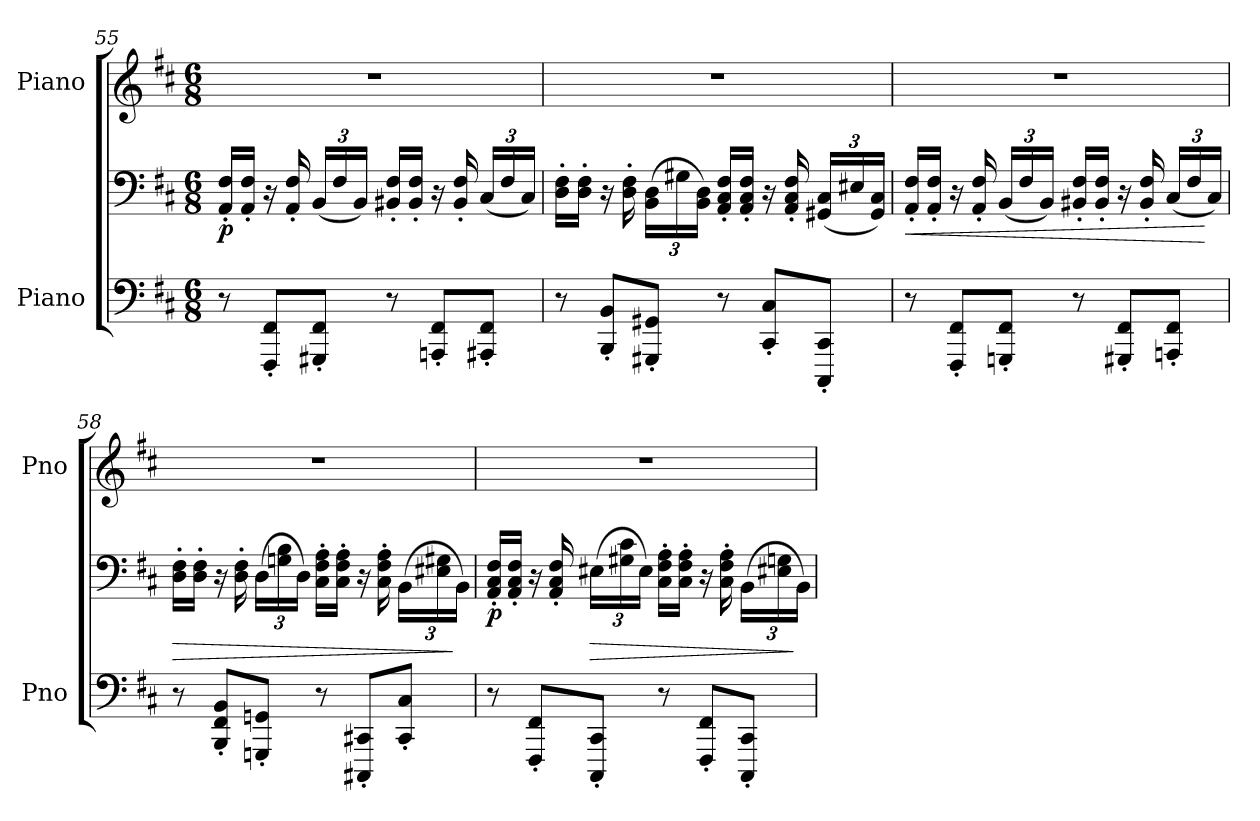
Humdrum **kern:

**kern	**kern	**dynam	**kern
*part2	*part2	*part2	*part1
*staff3	*staff2	*staff2/3	*staff1
*I"Piano	*	*	*I"Piano
*I'Pno	*	*	*I'Pno
*clefF4	*clefF4	*	*clefG2
*k[f#c#]	*k[f#c#]	*	*k[f#c#]
*D:	*D:	*	*D:
*M6/8	*M6/8	*	*M6/8
=55	=55	=55	=55
!	!	!LO:DY:b	!
8r	16AA/' 16F#/'LL	p	2.r
.	16AA/' 16F#/'JJ	.	.
8FFF#/' 8FF#/'L	16r	.	.
.	16AA/' 16F#/'	.	.
*	*Xbrackettup	*	*
8GGG#X/' 8FF#/'J	(24BB/LL	.	.
.	24F#/	.	.
.	24BB/JJ)	.	.
8r	16BB#X/' 16F#/'LL	.	.
.	16BB#/' 16F#/'JJ	.	.
8AAAn/' 8FF#/'L	16r	.	.
.	16BB#/' 16F#/'	.	.
8AAA#X/' 8FF#/'J	(24C#/LL	.	.
.	24F#/	.	.
.	24C#/JJ)	.	.
!!LO:LB:g=z
=56	=56	=56	=56
8r	16D\' 16F#\'LL	.	2.r
.	16D\' 16F#\'JJ	.	.
8BBB/' 8BB/'L	16r	.	.
.	16D\' 16F#\'	.	.
8GGG#X/' 8GG#X/'J	(24BB\ 24D\LL	.	.
.	24G#X\	.	.
.	24BB\ 24D\JJ)	.	.
8r	16AA/' 16C#/' 16F#/'LL	.	.
.	16AA/' 16C#/' 16F#/'JJ	.	.
8CC#/' 8C#/'L	16r	.	.
.	16AA/' 16C#/' 16F#/'	.	.
8CCC#/' 8CC#/'J	(24GG#X/ 24C#/LL	.	.
.	24E#X/	.	.
.	24GG#/ 24C#/JJ)	.	.
=57	=57	=57	=57
!	!	!LO:HP:b	!
8r	16AA/' 16F#/'LL	<	2.r
.	16AA/' 16F#/'JJ	.	.
8FFF#/' 8FF#/'L	16r	.	.
.	16AA/' 16F#/'	.	.
8GGGn/' 8FF#/'J	(24BB/LL	.	.
.	24F#/	.	.
.	24BB/JJ)	.	.
8r	16BB#X/' 16F#/'LL	.	.
.	16BB#/' 16F#/'JJ	.	.
8GGG#X/' 8FF#/'L	16r	.	.
.	16BB#/' 16F#/'	.	.
8AAAn/' 8FF#/'J	(24C#/LL	.	.
.	24F#/	.	.
.	24C#/JJ)	[	.
!!LO:LB:g=z
=58	=58	=58	=58
!	!	!LO:HP:b	!
8r	16D\' 16F#\'LL	>	2.r
.	16D\' 16F#\'JJ	.	.
8BBB/' 8FF#/' 8BB/'L	16r	.	.
.	16D\' 16F#\'	.	.
8GGGn/' 8GGn/'J	(24D\LL	.	.
.	24Gn\ 24B\	.	.
.	24D\JJ)	.	.
8r	16C#\' 16F#\' 16A\'LL	.	.
.	16C#\' 16F#\' 16A\'JJ	.	.
8CCC#X/' 8CC#X/'L	16r	.	.
.	16C#\' 16F#\' 16A\'	.	.
8CC#/' 8C#/'J	(24BB\LL	.	.
.	24E#X\ 24G#X\	.	.
.	24BB\JJ)	]	.
=59	=59	=59	=59
!	!	!LO:DY:b	!
8r	16AA/' 16C#/' 16F#/'LL	p	2.r
.	16AA/' 16C#/' 16F#/'JJ	.	.
8FFF#/' 8FF#/'L	16r	.	.
.	16AA/' 16C#/' 16F#/'	.	.
!	!	!LO:HP:b	!
8CCC#/' 8CC#/'J	(24E#X\LL	>	.
.	24G#X\ 24c#\	.	.
.	24E#\JJ)	.	.
8r	16C#\' 16F#\' 16A\'LL	.	.
.	16C#\' 16F#\' 16A\'JJ	.	.
8FFF#/' 8FF#/'L	16r	.	.
.	16C#\' 16F#\' 16A\'	.	.
8CCC#/' 8CC#/'J	(24BB\LL	.	.
.	24E#X\ 24Gn\	.	.
.	24BB\JJ)	]	.
=	=	=	=
*-	*-	*-	*-
